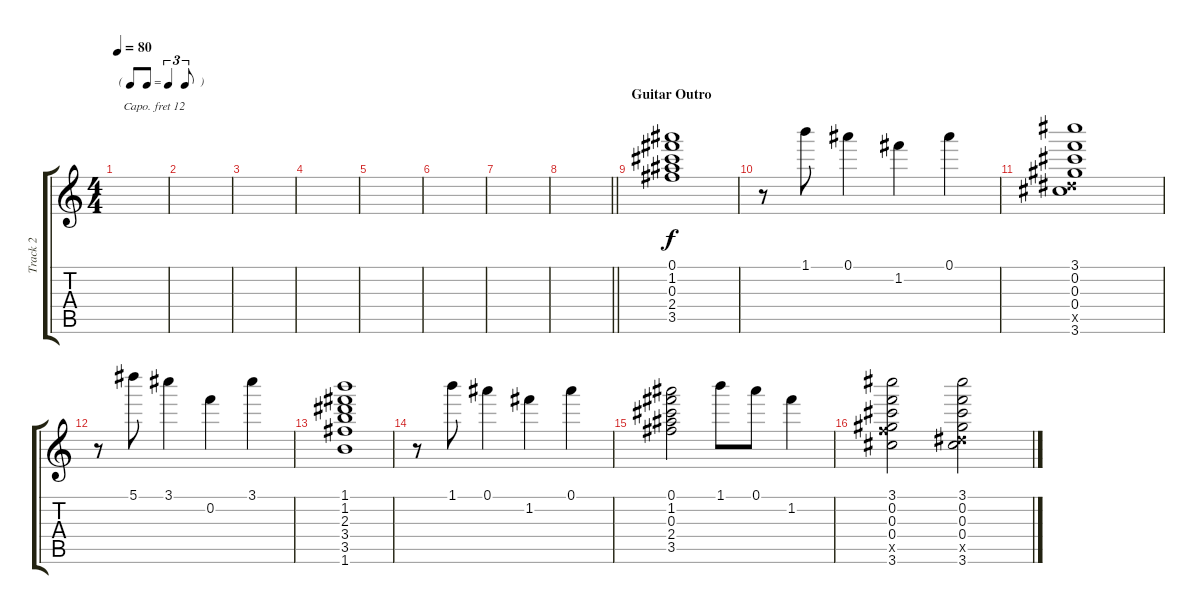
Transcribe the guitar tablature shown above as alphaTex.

\track ("Track 2" "Track 2") {instrument acousticguitarsteel}
\staff {score tabs}
\capo 12
\tuning (Bb4 F4 Db4 Ab3 Eb3 Bb2) {hide}
\ts (4 4)
\tf triplet8th
\tempo 80
\clef g2
\ks c
|
|
|
|
|
|
|
\barLineRight lightlight
|
\section ("" "Guitar Outro")
(0.1 1.2 0.3 2.4 3.5).1 |
r.8 1.1.8 0.1.4 1.2.4 0.1.4 |
(3.1 0.2 0.3 0.4 0.5{x} 3.6).1 |
r.8 5.1.8 3.1.4 0.2.4 3.1.4 |
(1.1 1.2 2.3 3.4 3.5 1.6).1 |
r.8 1.1.8 0.1.4 1.2.4 0.1.4 |
(0.1 1.2 0.3 2.4 3.5).2 1.1.8 0.1.8 1.2.4 |
(3.1 0.2 0.3 0.4 2.5{x} 3.6).2 (3.1 0.2 0.3 0.4 0.5{x} 3.6).2
